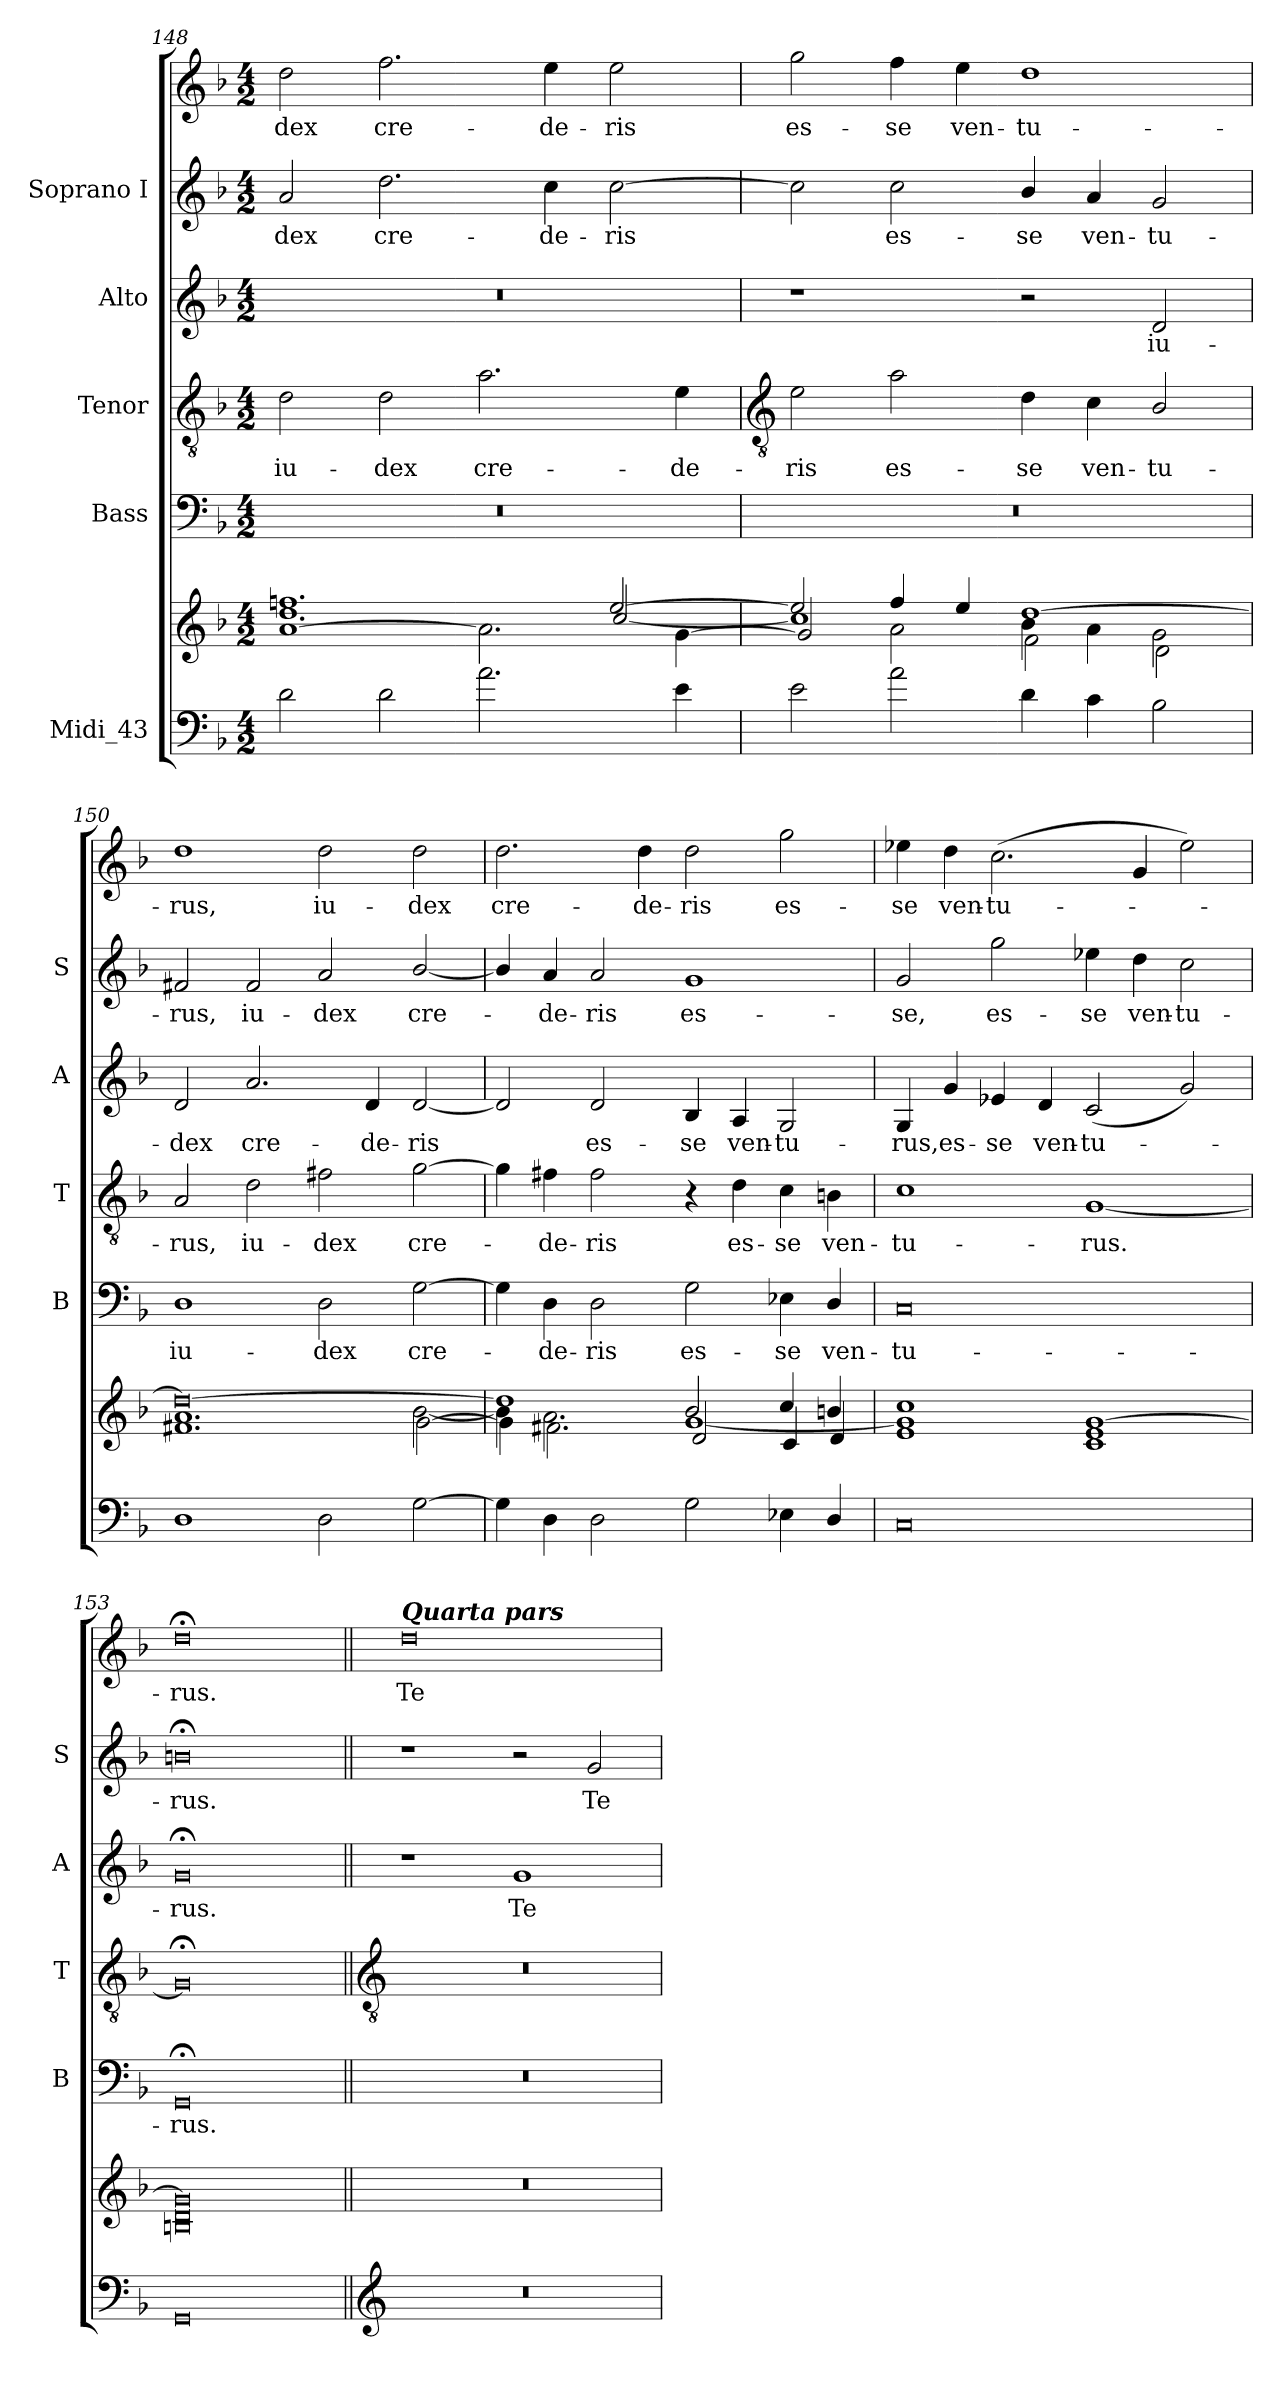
**kern	**kern	**kern	**text	**kern	**text	**kern	**text	**kern	**text	**kern	**text
*part5	*part5	*part4	*part4	*part3	*part3	*part2	*part2	*part1	*part1	*part1	*part1
*staff7	*staff6	*staff5	*staff5	*staff4	*staff4	*staff3	*staff3	*staff2	*staff2	*staff1	*staff1
*I"Midi_43	*	*I"Bass	*	*I"Tenor	*	*I"Alto	*	*I"Soprano I	*	*	*
*	*	*I'B	*	*I'T	*	*I'A	*	*I'S	*	*	*
*clefF4	*clefG2	*clefF4	*	*clefGv2	*	*clefG2	*	*clefG2	*	*clefG2	*
*k[b-]	*k[b-]	*k[b-]	*	*k[b-]	*	*k[b-]	*	*k[b-]	*	*k[b-]	*
*F:	*F:	*F:	*	*F:	*	*F:	*	*F:	*	*F:	*
*M4/2	*M4/2	*M4/2	*	*M4/2	*	*M4/2	*	*M4/2	*	*M4/2	*
=148	=148	=148	=148	=148	=148	=148	=148	=148	=148	=148	=148
*	*^	*	*	*	*	*	*	*	*	*	*
*	*	*^	*	*	*	*	*	*	*	*	*	*
!	!	!	!	!	!	!	!LO:LY:b	!	!	!	!LO:LY:b	!	!LO:LY:b
2d	1.ffn/	1.dd\	[1a\	0r	.	2d	iu-	0r	.	2a	dex	2dd	-dex
!	!	!	!	!	!	!	!LO:LY:b	!	!	!	!LO:LY:b	!	!LO:LY:b
2d	.	.	.	.	.	2d	-dex	.	.	2.dd	cre-	2.ff	cre-
!	!	!	!	!	!	!	!LO:LY:b	!	!	!	!	!	!
2.a	.	.	2.a\]	.	.	2.a	cre-	.	.	.	.	.	.
!	!	!	!	!	!	!	!	!	!	!	!LO:LY:b	!	!LO:LY:b
.	.	.	.	.	.	.	.	.	.	4cc	-de-	4ee	-de-
!	!	!	!	!	!	!	!	!	!	!	!LO:LY:b	!	!LO:LY:b
.	[2ee/	[2cc/	.	.	.	.	.	.	.	[2cc	-ris	2ee	-ris
!	!	!	!	!	!	!	!LO:LY:b	!	!	!	!	!	!
4e	.	.	[4g\	.	.	4e	-de-	.	.	.	.	.	.
!!LO:LB:g=z
=149	=149	=149	=149	=149	=149	=149	=149	=149	=149	=149	=149	=149	=149
*	*	*	*	*	*	*clefGv2	*	*	*	*	*	*	*
!	!	!	!	!	!	!	!LO:LY:b	!	!	!	!	!	!LO:LY:b
2e	2ee/]	1cc\]	2g/]	0r	.	2e	-ris	1r	.	2cc]	.	2gg	es-
!	!	!	!	!	!	!	!LO:LY:b	!	!	!	!LO:LY:b	!	!LO:LY:b
2a	4ff/	.	2a\	.	.	2a	es-	.	.	2cc	-es-	4ff	-se
!	!	!	!	!	!	!	!	!	!	!	!	!	!LO:LY:b
.	4ee/	.	.	.	.	.	.	.	.	.	.	4ee	ven-
!	!	!	!	!	!	!	!LO:LY:b	!	!	!	!LO:LY:b	!	!LO:LY:b
4d	[1dd/	4b-\	2f\	.	.	4d	-se	2r	.	4b-/	-se	1dd	-tu-
!	!	!	!	!	!	!	!LO:LY:b	!	!	!	!LO:LY:b	!	!
4c	.	4a\	.	.	.	4c	ven-	.	.	4a	ven-	.	.
!	!	!	!	!	!	!	!LO:LY:b	!	!LO:LY:b	!	!LO:LY:b	!	!
2B-	.	2g\	2d\	.	.	2B-/	-tu-	2d	iu-	2g	-tu-	.	.
=150	=150	=150	=150	=150	=150	=150	=150	=150	=150	=150	=150	=150	=150
!	!	!	!	!	!LO:LY:b	!	!LO:LY:b	!	!LO:LY:b	!	!LO:LY:b	!	!LO:LY:b
1D	0dd/_	1.a\	1.f#X\	1D	iu-	2A	-rus,	2d	-dex	2f#X	rus,	1dd	-rus,
!	!	!	!	!	!	!	!LO:LY:b	!	!LO:LY:b	!	!LO:LY:b	!	!
.	.	.	.	.	.	2d	iu-	2.a	cre-	2f#	iu-	.	.
!	!	!	!	!	!LO:LY:b	!	!LO:LY:b	!	!	!	!LO:LY:b	!	!LO:LY:b
2D	.	.	.	2D	-dex	2f#X	-dex	.	.	2a	-dex	2dd	iu-
!	!	!	!	!	!	!	!	!	!LO:LY:b	!	!	!	!
.	.	.	.	.	.	.	.	4d	-de-	.	.	.	.
!	!	!	!	!	!LO:LY:b	!	!LO:LY:b	!	!LO:LY:b	!	!LO:LY:b	!	!LO:LY:b
[2G	.	[2b-\	[2g\	[2G	cre-	[2g	cre-	[2d	-ris	[2b-/	cre-	2dd	-dex
=151	=151	=151	=151	=151	=151	=151	=151	=151	=151	=151	=151	=151	=151
!	!	!	!	!	!	!	!	!	!	!	!	!	!LO:LY:b
4G]	1dd/]	4b-\]	4g\]	4G]	.	4g]	.	2d]	.	4b-/]	.	2.dd	cre-
!	!	!	!	!	!LO:LY:b	!	!LO:LY:b	!	!	!	!LO:LY:b	!	!
4D	.	2.a\	2.f#X\	4D	de-	4f#X	de-	.	.	4a	-de-	.	.
!	!	!	!	!	!LO:LY:b	!	!LO:LY:b	!	!LO:LY:b	!	!LO:LY:b	!	!
2D	.	.	.	2D	-ris	2f#	-ris	2d	es-	2a	-ris	.	.
!	!	!	!	!	!	!	!	!	!	!	!	!	!LO:LY:b
.	.	.	.	.	.	.	.	.	.	.	.	4dd	-de-
!	!	!	!	!	!LO:LY:b	!	!	!	!LO:LY:b	!	!LO:LY:b	!	!LO:LY:b
2G	2b-/	[1g\	2d/	2G	es-	4r	.	4B-	-se	1g	es-	2dd	-ris
!	!	!	!	!	!	!	!LO:LY:b	!	!LO:LY:b	!	!	!	!
.	.	.	.	.	.	4d	es-	4A	ven-	.	.	.	.
!	!	!	!	!	!LO:LY:b	!	!LO:LY:b	!	!LO:LY:b	!	!	!	!LO:LY:b
4E-X	4cc/	.	4c/	4E-X	-se	4c	-se	2G	-tu-	.	.	2gg	es-
!	!	!	!	!	!LO:LY:b	!	!LO:LY:b	!	!	!	!	!	!
4D/	4bn/	.	4d/	4D/	ven-	4Bn	ven-	.	.	.	.	.	.
=152	=152	=152	=152	=152	=152	=152	=152	=152	=152	=152	=152	=152	=152
!	!	!	!	!	!LO:LY:b	!	!LO:LY:b	!	!LO:LY:b	!	!LO:LY:b	!	!LO:LY:b
0C	1cc/	1g\]	1e\	0C	-tu-	1c	-tu-	4G	-rus,	2g	se,	4ee-X	-se
!	!	!	!	!	!	!	!	!	!LO:LY:b	!	!	!	!LO:LY:b
.	.	.	.	.	.	.	.	4g	es-	.	.	4dd	ven-
!	!	!	!	!	!	!	!	!	!LO:LY:b	!	!LO:LY:b	!	!LO:LY:b
.	.	.	.	.	.	.	.	4e-X	-se	2gg	es-	(>2.cc	-tu-
!	!	!	!	!	!	!	!	!	!LO:LY:b	!	!	!	!
.	.	.	.	.	.	.	.	4d	ven-	.	.	.	.
!	!	!	!	!	!	!	!LO:LY:b	!	!LO:LY:b	!	!LO:LY:b	!	!
.	[1g/	1e\	1c\	.	.	[1G	-rus.	(<2c	-tu-	4ee-X	-se	.	.
!	!	!	!	!	!	!	!	!	!	!	!LO:LY:b	!	!
.	.	.	.	.	.	.	.	.	.	4dd	ven-	4g	.
!	!	!	!	!	!	!	!	!	!	!	!LO:LY:b	!	!
.	.	.	.	.	.	.	.	2g)	.	2cc	-tu-	2ee-)	.
=153	=153	=153	=153	=153	=153	=153	=153	=153	=153	=153	=153	=153	=153
!	!	!	!	!	!LO:LY:b	!	!	!	!LO:LY:b	!	!LO:LY:b	!	!LO:LY:b
0GG	0g/]	0d\	0Bn\	0GG;<	-rus.	0G;<]	.	0g;<	rus.	0bn;<	rus.	0dd;<	-rus.
*	*v	*v	*v	*	*	*	*	*	*	*	*	*	*
!!LO:LB:g=z
=154||	=154||	=154||	=154||	=154||	=154||	=154||	=154||	=154||	=154||	=154||	=154||
*clefG2	*	*	*	*clefGv2	*	*	*	*	*	*	*
*	*^	*	*	*	*	*	*	*	*	*	*
*	*	*^	*	*	*	*	*	*	*	*	*	*
!	!	!	!	!	!	!	!	!	!	!	!	!LO:TX:a:Bi:t=Quarta pars	!
!	!	!	!	!	!	!	!	!	!	!	!	!	!LO:LY:b
*	*v	*v	*v	*	*	*	*	*	*	*	*	*	*
0r	0r	0r	.	0r	.	1r	.	1r	.	0dd	Te
!	!	!	!	!	!	!	!LO:LY:b	!	!	!	!
.	.	.	.	.	.	1g	Te	2r	.	.	.
!	!	!	!	!	!	!	!	!	!LO:LY:b	!	!
.	.	.	.	.	.	.	.	2g	Te	.	.
=	=	=	=	=	=	=	=	=	=	=	=
*-	*-	*-	*-	*-	*-	*-	*-	*-	*-	*-	*-
